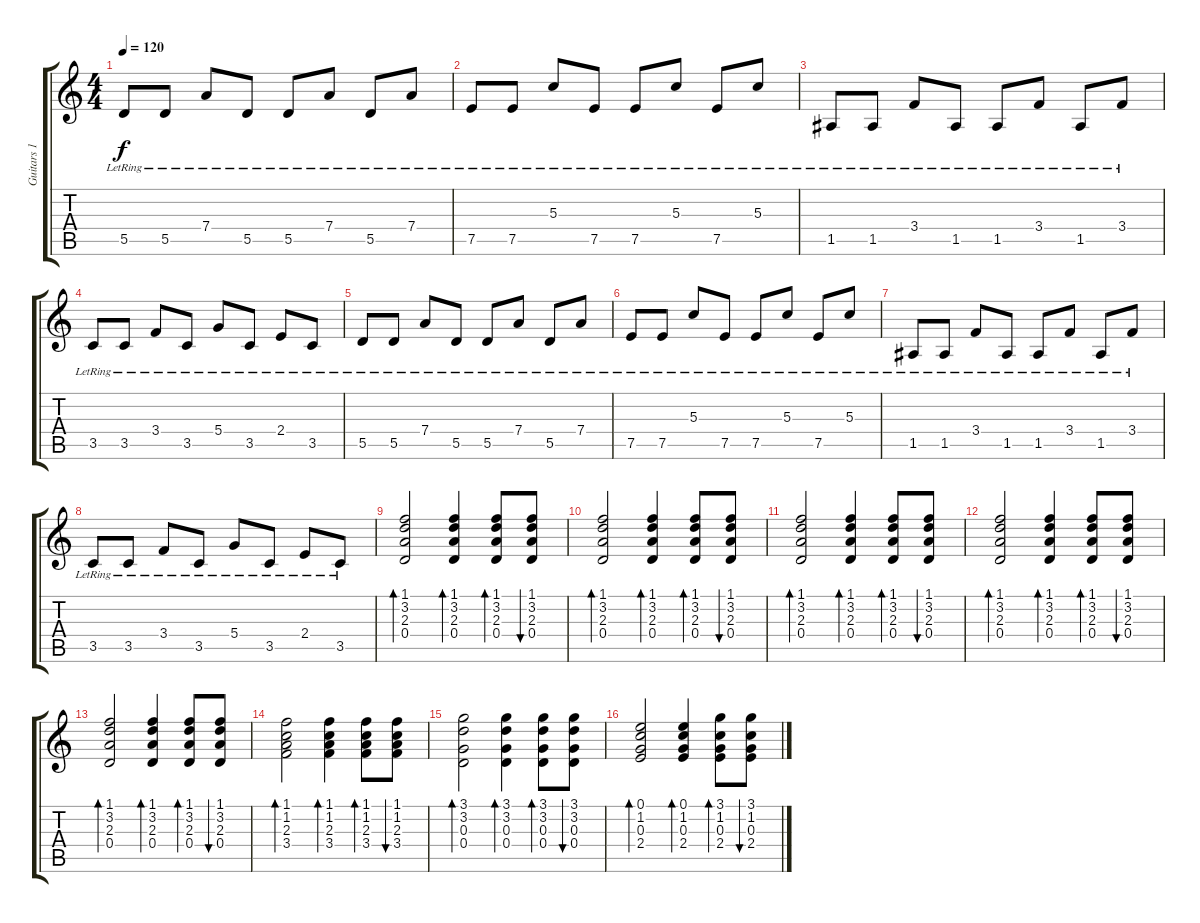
\track ("Guitars 1" "Guitars 1") {instrument electricguitarjazz}
\staff {score tabs}
\tuning (E4 B3 G3 D3 A2 E2) {hide}
\ts (4 4)
\tempo 120
\clef g2
\ks c
5.5{lr}.8{dy f} 5.5{lr}.8 7.4{lr}.8 5.5{lr}.8 5.5{lr}.8 7.4{lr}.8 5.5{lr}.8 7.4{lr}.8 |
7.5{lr}.8 7.5{lr}.8 5.3{lr}.8 7.5{lr}.8 7.5{lr}.8 5.3{lr}.8 7.5{lr}.8 5.3{lr}.8 |
1.5{lr}.8 1.5{lr}.8 3.4{lr}.8 1.5{lr}.8 1.5{lr}.8 3.4{lr}.8 1.5{lr}.8 3.4{lr}.8 |
3.5{lr}.8 3.5{lr}.8 3.4{lr}.8 3.5{lr}.8 5.4{lr}.8 3.5{lr}.8 2.4{lr}.8 3.5{lr}.8 |
5.5{lr}.8 5.5{lr}.8 7.4{lr}.8 5.5{lr}.8 5.5{lr}.8 7.4{lr}.8 5.5{lr}.8 7.4{lr}.8 |
7.5{lr}.8 7.5{lr}.8 5.3{lr}.8 7.5{lr}.8 7.5{lr}.8 5.3{lr}.8 7.5{lr}.8 5.3{lr}.8 |
1.5{lr}.8 1.5{lr}.8 3.4{lr}.8 1.5{lr}.8 1.5{lr}.8 3.4{lr}.8 1.5{lr}.8 3.4{lr}.8 |
3.5{lr}.8 3.5{lr}.8 3.4{lr}.8 3.5{lr}.8 5.4{lr}.8 3.5{lr}.8 2.4{lr}.8 3.5{lr}.8 |
(1.1 3.2 2.3 0.4).2{bd 60 volume 12 instrument acousticguitarsteel} (1.1 3.2 2.3 0.4).4{bd 60} (1.1 3.2 2.3 0.4).8{bd 60} (1.1 3.2 2.3 0.4).8{bu 60} |
(1.1 3.2 2.3 0.4).2{bd 60 instrument acousticguitarsteel} (1.1 3.2 2.3 0.4).4{bd 60} (1.1 3.2 2.3 0.4).8{bd 60} (1.1 3.2 2.3 0.4).8{bu 60} |
(1.1 3.2 2.3 0.4).2{bd 60 instrument acousticguitarsteel} (1.1 3.2 2.3 0.4).4{bd 60} (1.1 3.2 2.3 0.4).8{bd 60} (1.1 3.2 2.3 0.4).8{bu 60} |
(1.1 3.2 2.3 0.4).2{bd 60 instrument acousticguitarsteel} (1.1 3.2 2.3 0.4).4{bd 60} (1.1 3.2 2.3 0.4).8{bd 60} (1.1 3.2 2.3 0.4).8{bu 60} |
(1.1 3.2 2.3 0.4).2{bd 60 instrument acousticguitarsteel} (1.1 3.2 2.3 0.4).4{bd 60} (1.1 3.2 2.3 0.4).8{bd 60} (1.1 3.2 2.3 0.4).8{bu 60} |
(1.1 1.2 2.3 3.4).2{bd 60 instrument acousticguitarsteel} (1.1 1.2 2.3 3.4).4{bd 60} (1.1 1.2 2.3 3.4).8{bd 60} (1.1 1.2 2.3 3.4).8{bu 60} |
(3.1 3.2 0.3 0.4).2{bd 60 instrument acousticguitarsteel} (3.1 3.2 0.3 0.4).4{bd 60} (3.1 3.2 0.3 0.4).8{bd 60} (3.1 3.2 0.3 0.4).8{bu 60} |
(0.1 1.2 0.3 2.4).2{bd 60 instrument acousticguitarsteel} (0.1 1.2 0.3 2.4).4{bd 60} (3.1 1.2 0.3 2.4).8{bd 60} (3.1 1.2 0.3 2.4).8{bu 60}
